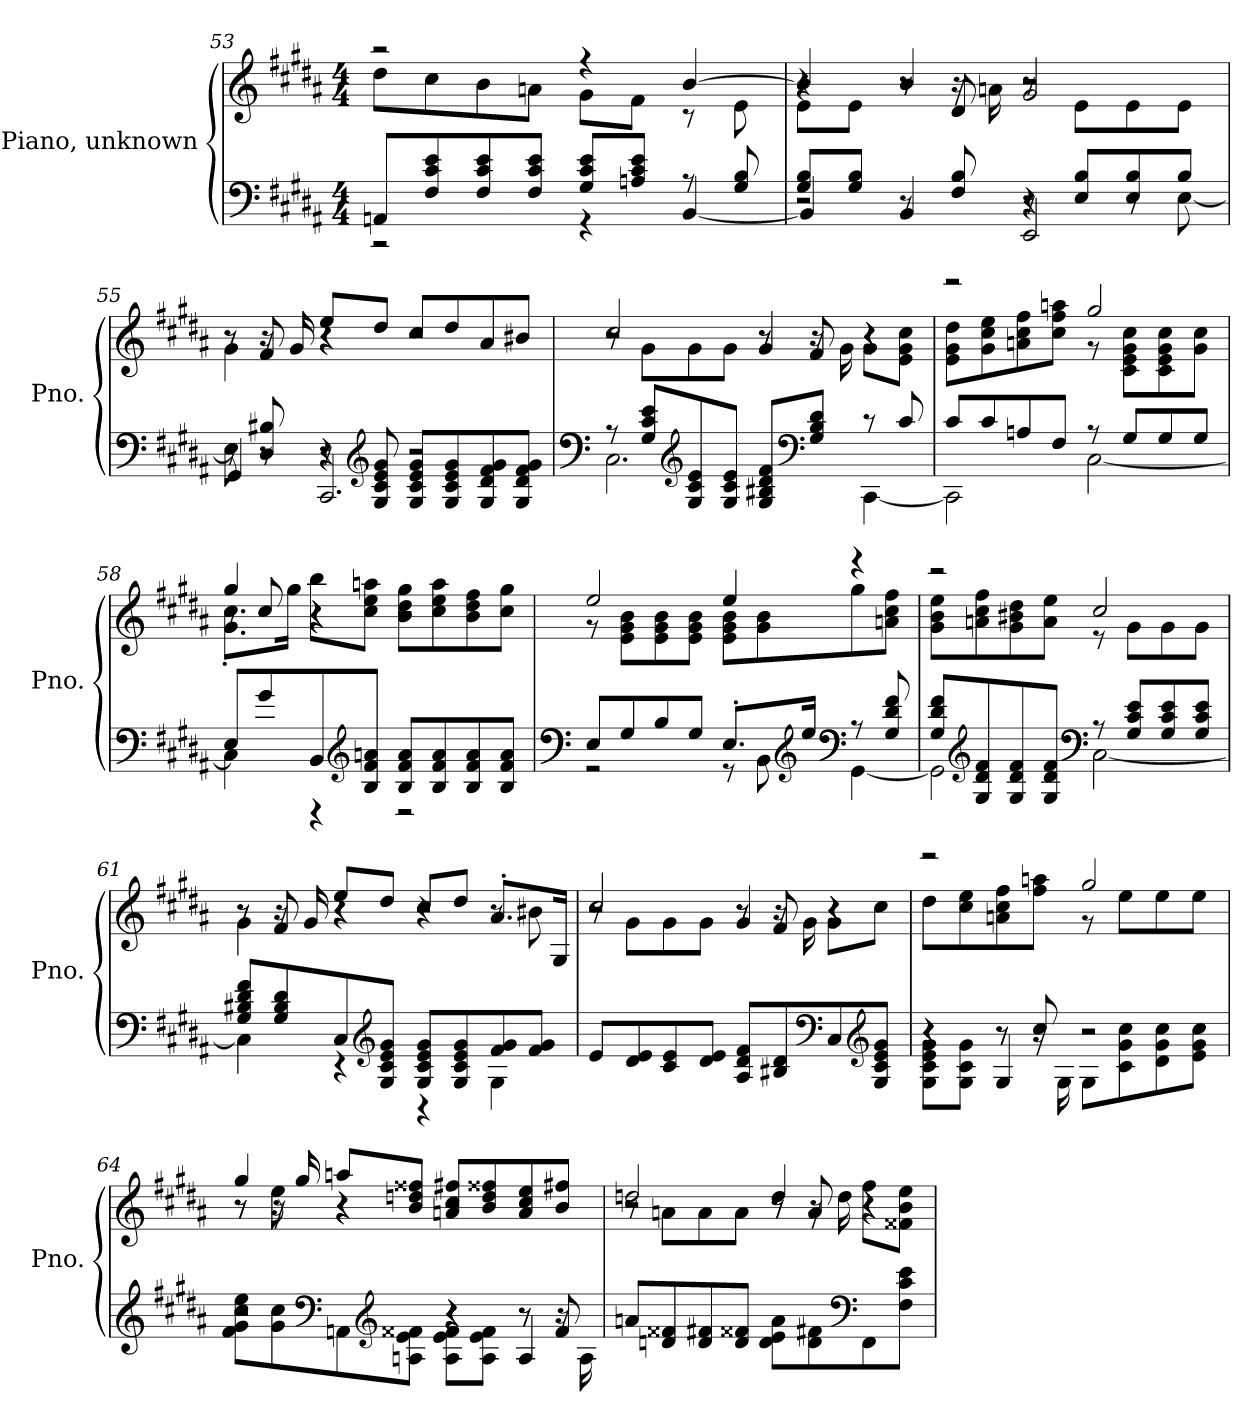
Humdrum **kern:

**kern	**kern
*part1	*part1
*staff2	*staff1
*I"Piano, unknown	*
*I'Pno.	*
!!LO:LB:g=z
*clefF4	*clefG2
*k[f#c#g#d#a#]	*k[f#c#g#d#a#]
*M4/4	*M4/4
=53	=53
*^	*^
8AAn/L	2r	2r	8dd#\L
8F#/ 8c#/ 8e/	.	.	8cc#\
8F#/ 8c#/ 8e/	.	.	8b\
8F#/ 8c#/ 8e/J	.	.	8an\J
8G#/ 8c#/ 8e/L	4r	4r	8g#\L
8An/ 8c#/ 8e/J	.	.	8f#\J
8r	[4BB/	[4b/	8r
8G#/ 8B/	.	.	8e\
=54	=54	=54	=54
*	*^	*	*^
8G#/ 8B/L	2r	4BB/]	4b/]	8e\L	4r
8G#/ 8B/J	.	.	.	8e\J	.
8r	.	4BB/	4b/	8r	8r
8F#/ 8B/	.	.	.	16r	8d#/
.	.	.	.	16an\	.
8r	4r	2EE/	2g#/	8r	2r
8E/ 8B/L	.	.	.	8e\L	.
8E/ 8B/	8r	.	.	8e\	.
8B/J	[8E\	.	.	8e\J	.
=55	=55	=55	=55	=55	=55
8r	8E\]	4GG#/	8r	4g#\	8r
8D#/ 8B#X/	8r	.	16r	.	8f#/
.	.	.	16g#/	.	.
8r	4r	2.CC#/	8ee/L	4r	4r
*clefG2	*	*	*	*	*
8G#/ 8c#/ 8e/ 8g#/	.	.	8dd#/J	.	.
8G#/ 8c#/ 8e/ 8g#/L	2r	.	8cc#/L	2r	2r
8G#/ 8c#/ 8e/ 8g#/	.	.	8dd#/	.	.
8G#/ 8d#/ 8f#/ 8g#/	.	.	8a#/	.	.
8G#/ 8d#/ 8f#/ 8g#/J	.	.	8b#X/J	.	.
*v	*v	*v	*	*	*
!!LO:PB:g=z	!!	!!
=56	=56	=56	=56
*clefF4	*	*	*
*^	*	*	*
8r	2.C#\	2cc#/	8r	2r
8G#/ 8c#/ 8e/L	.	.	8g#\L	.
*clefG2	*	*	*	*
8G#/ 8c#/ 8e/	.	.	8g#\	.
8G#/ 8c#/ 8e/J	.	.	8g#\J	.
8G#/ 8B#X/ 8d#/ 8f#/L	.	4g#/	8r	8r
*clefF4	*	*	*	*
8G#/ 8B#/ 8d#/J	.	.	16r	8f#/
.	.	.	16g#\	.
8r	[4CC#\	4r	8g#\L	4r
8c#/	.	.	8e\ 8g#\ 8cc#\J	.
*	*	*	*v	*v
=57	=57	=57	=57
8c#/L	2CC#\]	2r	8e\ 8g#\ 8dd#\L
8c#/	.	.	8g#\ 8cc#\ 8ee\
8An/	.	.	8an\ 8cc#\ 8ff#\
8F#/J	.	.	8cc#\ 8ff#\ 8aan\J
8r	[2C#\	2gg#/	8r
8G#/L	.	.	8c#\ 8e\ 8g#\ 8cc#\L
8G#/	.	.	8c#\ 8e\ 8g#\ 8cc#\
8G#/J	.	.	8g#\ 8cc#\J
=58	=58	=58	=58
*	*	*	*^
8E/L	4C#\]	4gg#/	8.g#\' 8.cc#\'L	8r
8g#/	.	.	.	8cc#/
.	.	.	16gg#\Jk	.
8BB/	4r	4r	8bb\L	4r
*clefG2	*	*	*	*
8B/ 8f#/ 8an/J	.	.	8cc#\ 8ee\ 8aan\J	.
8B/ 8f#/ 8a/L	2r	2r	8b\ 8dd#\ 8gg#\L	2r
8B/ 8f#/ 8a/	.	.	8cc#\ 8ee\ 8aa\	.
8B/ 8f#/ 8a/	.	.	8b\ 8dd#\ 8ff#\	.
8B/ 8f#/ 8a/J	.	.	8cc#\ 8gg#\J	.
*	*	*v	*v	*v
!!LO:LB:g=z
=59	=59	=59
*clefF4	*	*
*	*	*^
8E/L	2r	2ee/	8r
8G#/	.	.	8e\ 8g#\ 8b\L
8B/	.	.	8e\ 8g#\ 8b\
8G#/J	.	.	8e\ 8g#\ 8b\J
8.E'/L	8r	4ee/	8e\ 8g#\ 8b\L
.	8BB\	.	8g#\ 8b\
*clefG2	*	*	*
16ee/Jk	.	.	.
*clefF4	*	*	*
8r	[4GG#\	4r	8gg#\
8G#/ 8d#/ 8f#/	.	.	8an\ 8cc#\ 8ff#\J
=60	=60	=60	=60
8G#/ 8d#/ 8f#/L	2GG#\]	2r	8g#\ 8b\ 8ee\L
*clefG2	*	*	*
8G#/ 8d#/ 8f#/	.	.	8an\ 8cc#\ 8ff#\
8G#/ 8d#/ 8f#/	.	.	8g#\ 8b#X\ 8dd#\
8G#/ 8d#/ 8f#/J	.	.	8a\ 8ee\J
*clefF4	*	*	*
8r	[2C#\	2cc#/	8r
8G#/ 8c#/ 8e/L	.	.	8g#\L
8G#/ 8c#/ 8e/	.	.	8g#\
8G#/ 8c#/ 8e/J	.	.	8g#\J
!!LO:LB:g=z
=61	=61	=61	=61
*	*	*	*^
8G#/ 8B#X/ 8d#/ 8f#/L	4C#\]	8r	4g#\	8r
8G#/ 8B#/ 8d#/	.	16r	.	8f#/
.	.	16g#/	.	.
8C#/	4r	8ee/L	4r	4r
*clefG2	*	*	*	*
8G#/ 8c#/ 8e/ 8g#/J	.	8dd#/J	.	.
8G#/ 8c#/ 8e/ 8g#/L	4r	8cc#/L	4r	2r
8G#/ 8c#/ 8e/ 8g#/	.	8dd#/J	.	.
8f#/ 8g#/	4G#\	8.a#'/L	8r	.
8f#/ 8g#/J	.	.	8b#X\	.
.	.	16G#/Jk	.	.
*v	*v	*	*	*
=62	=62	=62	=62
8e/L	2cc#/	8r	2r
8d#/ 8e/	.	8g#\L	.
8c#/ 8e/	.	8g#\	.
8d#/ 8e/J	.	8g#\J	.
8A#/ 8d#/ 8f#/L	4g#/	8r	8r
8B#X/ 8d#/	.	16r	8f#/
.	.	16g#\	.
*clefF4	*	*	*
8C#/	4r	8g#\L	4r
*clefG2	*	*	*
8G#/ 8c#/ 8e/ 8g#/J	.	8cc#\J	.
*	*	*v	*v
!!LO:LB:g=z
=63	=63	=63
*^	*	*
*	*^	*	*
4r	8G#\ 8c#\ 8e\ 8g#\L	4r	2r	8dd#\L
.	8G#\ 8c#\ 8g#\J	.	.	8cc#\ 8ee\
8r	8r	4G#/	.	8an\ 8cc#\ 8ff#\
8cc#/	16r	.	.	8ff#\ 8aan\J
.	16G#\	.	.	.
2r	8G#\L	2r	2gg#/	8r
.	8c#\ 8g#\ 8cc#\	.	.	8ee\L
.	8d#\ 8g#\ 8cc#\	.	.	8ee\
.	8e\ 8g#\ 8cc#\J	.	.	8ee\J
=64	=64	=64	=64	=64
*	*	*	*	*^
2r	8f#\ 8g#\ 8cc#\ 8ee\L	2r	4gg#/	8r	8r
.	8g#\ 8cc#\	.	.	8ee\	16r
.	.	.	.	.	16gg#/
*clefF4	*	*	*	*	*
.	8AAn\	.	4r	4r	8aan/L
*clefG2	*	*	*	*	*
.	8An\ 8e\ 8f##X\J	.	.	.	8b/ 8ddn/ 8ff##X/J
4r	8A\ 8e\ 8f##\L	4r	2r	2r	8an/ 8cc#/ 8ff#X/L
.	8A\ 8e\ 8f##\J	.	.	.	8b/ 8dd/ 8ff##X/
8r	8r	4A/	.	.	8a/ 8cc#/ 8ee/
8f##/	16r	.	.	.	8b/ 8ff#X/J
.	16A\	.	.	.	.
*v	*v	*v	*	*	*
!!LO:LB:g=z	!!	!!
=65	=65	=65	=65
8an/L	2ddn/	8r	2r
8dn/ 8f##X/	.	8an\L	.
8d/ 8f#X/	.	8a\	.
8d/ 8f##X/J	.	8a\J	.
8d\ 8e\ 8a\L	4dd/	8r	8r
8d\ 8f#X\	.	16r	8a/
.	.	16dd\	.
*clefF4	*	*	*
8FF#\	4r	8ff#\L	4r
8F#\ 8c#\ 8e\J	.	8f##X\ 8b\ 8ee\J	.
*	*v	*v	*v
=	=
*-	*-
